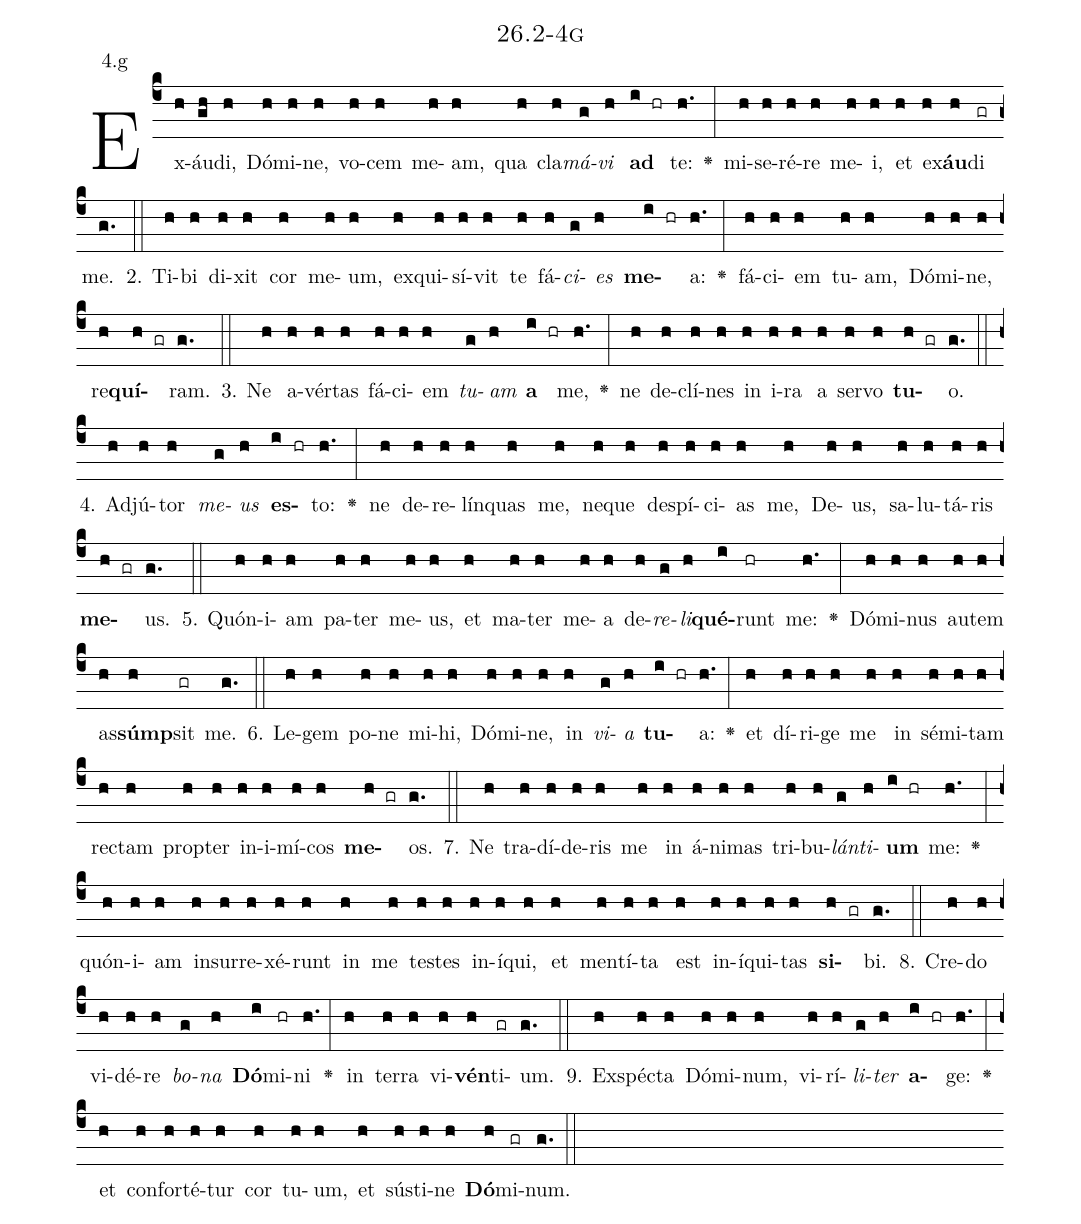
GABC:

name: 26.2-4g;
annotation: 4.g;
%%
(c4)Ex(h)áu(gh)di,(h) Dó(h)mi(h)ne,(h) vo(h)cem(h) me(h)am,(h) qua(h) cla(h)<i>má</i>(g)<i>vi</i>(h) <b>ad</b>(i hr) te:(h.) <v>\greheightstar</v>(:) mi(h)se(h)ré(h)re(h) me(h)i,(h) et(h) ex(h)<b>áu</b>(h)di(gr) me.(g.) (::)
2. Ti(h)bi(h) di(h)xit(h) cor(h) me(h)um,(h) ex(h)qui(h)sí(h)vit(h) te(h) fá(h)<i>ci</i>(g)<i>es</i>(h) <b>me</b>(i hr)a:(h.) <v>\greheightstar</v>(:) fá(h)ci(h)em(h) tu(h)am,(h) Dó(h)mi(h)ne,(h) re(h)<b>quí</b>(h gr)ram.(g.) (::)
3. Ne(h) a(h)vér(h)tas(h) fá(h)ci(h)em(h) <i>tu</i>(g)<i>am</i>(h) <b>a</b>(i hr) me,(h.) <v>\greheightstar</v>(:) ne(h) de(h)clí(h)nes(h) in(h) i(h)ra(h) a(h) ser(h)vo(h) <b>tu</b>(h gr)o.(g.) (::)
4. Ad(h)jú(h)tor(h) <i>me</i>(g)<i>us</i>(h) <b>es</b>(i hr)to:(h.) <v>\greheightstar</v>(:) ne(h) de(h)re(h)lín(h)quas(h) me,(h) ne(h)que(h) de(h)spí(h)ci(h)as(h) me,(h) De(h)us,(h) sa(h)lu(h)tá(h)ris(h) <b>me</b>(h gr)us.(g.) (::)
5. Quón(h)i(h)am(h) pa(h)ter(h) me(h)us,(h) et(h) ma(h)ter(h) me(h)a(h) de(h)<i>re</i>(g)<i>li</i>(h)<b>qué</b>(i)runt(hr) me:(h.) <v>\greheightstar</v>(:) Dó(h)mi(h)nus(h) au(h)tem(h) as(h)<b>súmp</b>(h)sit(gr) me.(g.) (::)
6. Le(h)gem(h) po(h)ne(h) mi(h)hi,(h) Dó(h)mi(h)ne,(h) in(h) <i>vi</i>(g)<i>a</i>(h) <b>tu</b>(i hr)a:(h.) <v>\greheightstar</v>(:) et(h) dí(h)ri(h)ge(h) me(h) in(h) sé(h)mi(h)tam(h) rec(h)tam(h) prop(h)ter(h) in(h)i(h)mí(h)cos(h) <b>me</b>(h gr)os.(g.) (::)
7. Ne(h) tra(h)dí(h)de(h)ris(h) me(h) in(h) á(h)ni(h)mas(h) tri(h)bu(h)<i>lán</i>(g)<i>ti</i>(h)<b>um</b>(i hr) me:(h.) <v>\greheightstar</v>(:) quón(h)i(h)am(h) in(h)sur(h)re(h)xé(h)runt(h) in(h) me(h) tes(h)tes(h) in(h)í(h)qui,(h) et(h) men(h)tí(h)ta(h) est(h) in(h)í(h)qui(h)tas(h) <b>si</b>(h gr)bi.(g.) (::)
8. Cre(h)do(h) vi(h)dé(h)re(h) <i>bo</i>(g)<i>na</i>(h) <b>Dó</b>(i)mi(hr)ni(h.) <v>\greheightstar</v>(:) in(h) ter(h)ra(h) vi(h)<b>vén</b>(h)ti(gr)um.(g.) (::)
9. Ex(h)spéc(h)ta(h) Dó(h)mi(h)num,(h) vi(h)rí(h)<i>li</i>(g)<i>ter</i>(h) <b>a</b>(i hr)ge:(h.) <v>\greheightstar</v>(:) et(h) con(h)for(h)té(h)tur(h) cor(h) tu(h)um,(h) et(h) sús(h)ti(h)ne(h) <b>Dó</b>(h)mi(gr)num.(g.) (::)
